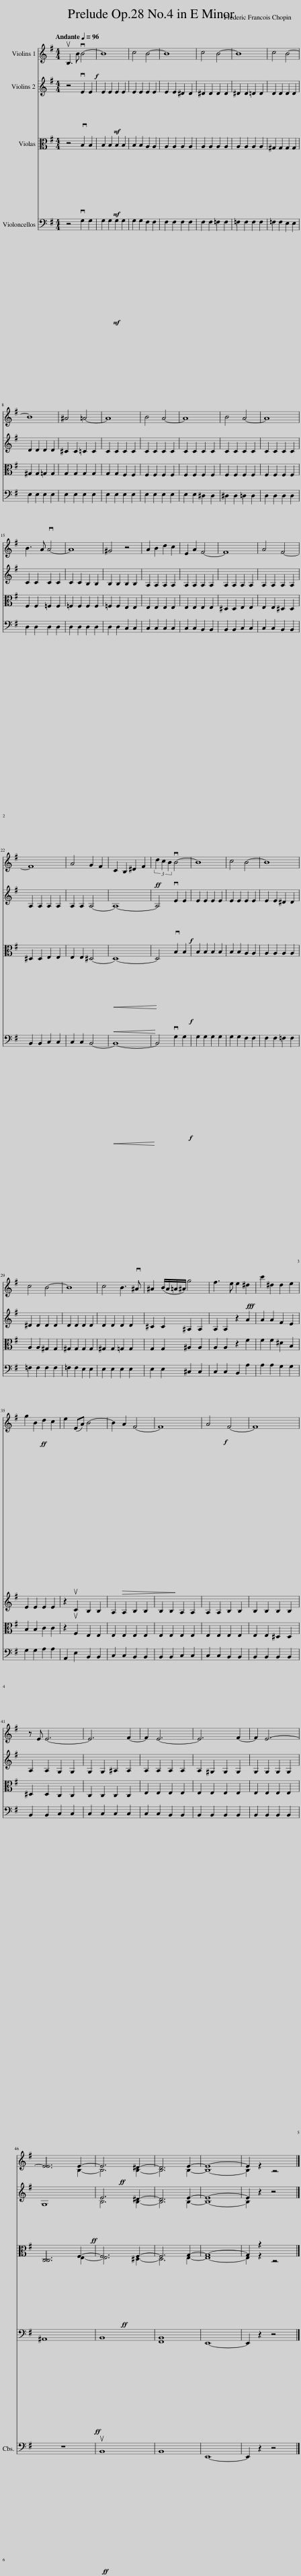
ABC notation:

X:1
%%score ( 1 2 ) ( 3 4 ) ( 5 6 ) 7 8
L:1/8
Q:1/4=96
M:4/4
I:linebreak $
K:G
V:1 treble
V:2 treble
V:3 treble
V:4 treble
V:5 alto
V:6 alto
V:7 bass
V:8 bass-8 transpose=-12
V:1
!f! uB,3 B vB4- | B8 | c4 B4- | B8 | c4 B4- | %5
 B8 | c4 B4- |$ B8 | ^A4 =A4- | A8 | %10
 B4 A4- | A8 | B4 A4- | A8 |$ B3 A vA4- | %15
 A8 | ^G4 z4 | A2 B2 d2 c2 | E2 A2 F4- | F8 | %20
 A4 F4- |$ F8 | A4 G2 F2 | C2 B,2 ^D2 F2 |!ff! (3d2 c2 B2 vB4- | %25
 B8 | c4 B4- | B8 |$ c4 B4- | B8 | %30
 c4 B3 v^A | ^A2 (B/A/=A/^A/)!fff! g4 | f3 e e2 ^d2 | c'2 ^d2 d2 e2 |$ g2!ff! B2 d2 c2 | %35
 e2 (EA) B4- | B2!>(! A2 F4-!>)! | F8 |!f! A4 F4- | F8 |$ %40
 z E E6- | E6 F2- | F2 E6- | E6 F2- | F2 E6- |$ %45
 E6!ff! E2- | E6 ^D2- | D6 E2- | E8- | E2 x4 x2 |] %50
V:2
 x8 | x8 | x8 | x8 | x8 | %5
 x8 | x8 |$ x8 | x8 | x8 | %10
 x8 | x8 | x8 | x8 |$ x8 | %15
 x8 | x8 | x8 | x8 | x8 | %20
 x8 |$ x8 | x8 | x8 | x8 | %25
 x8 | x8 | x8 |$ x8 | x8 | %30
 x8 | x8 | x8 | x8 |$ x8 | %35
 x8 | x8 | x8 | x8 | x8 |$ %40
 x8 | x8 | x8 | x8 | x8 |$ %45
 E6 B,2- | B,6 B,2- | B,6 B,2- | B,8- | B,2 z2 z4 |] %50
V:3
 z4!mf! vE2 E2 | E2 E2 E2 E2 | E2 E2 E2 E2 | E2 E2 ^D2 D2 | ^D2 D2 D2 D2 | %5
 ^D2 D2 =D2 D2 | D2 D2 D2 D2 |$ D2 D2 D2 D2 | ^C2 C2 =C2 C2 | C2 C2 C2 C2 | %10
 C2 C2 C2 C2 | C2 C2 C2 C2 | C2 C2 C2 C2 | C2 C2 C2 C2 |$ C2 C2 C2 C2 | %15
 C2 C2 B,2 B,2 | B,2 B,2 B,2 B,2 | A,2 A,2 A,2 A,2 | A,2 A,2 A,2 A,2 | A,2 A,2 A,2 A,2 | %20
 A,2 A,2 A,2 A,2 |$ A,2 A,2 A,2 A,2 | A,2 A,2 A,4- | A,8- | A,4!f! vE2 E2 | %25
 E2 E2 E2 E2 | E2 E2 E2 E2 | E2 E2 ^D2 D2 |$ ^D2 D2 D2 D2 | D2 D2 D2 D2 | %30
 D2 D2 D2 D2 | ^C2 C2 ^A,2 A,2 | A,2 A,2 z2 A2 | A2 A2 F2 E2 |$ E2 E2 E2 E2 | %35
 z2 uC2 B,2 B,2 | A,2 A,2 B,2 B,2 | B,2 B,2 A,2 A,2 | A,2 A,2 B,2 B,2 | B,2 B,2 B,2 B,2 |$ %40
 A,2 A,2 G,2 G,2 | G,2 G,2 ^A,2 A,2 | A,2 A,2 A,2 A,2 | A,2 ^G,2 G,2 G,2 | G,2 G,2 G,2 G,2 |$ %45
 G,8 |!ff! E6 ^D2- | D6 E2- | E8- | E2 z2 z4 |] %50
V:4
 x8 | x8 | x8 | x8 | x8 | %5
 x8 | x8 |$ x8 | x8 | x8 | %10
 x8 | x8 | x8 | x8 |$ x8 | %15
 x8 | x8 | x8 | x8 | x8 | %20
 x8 |$ x8 | x8 | x8 | x8 | %25
 x8 | x8 | x8 |$ x8 | x8 | %30
 x8 | x8 | x8 | x8 |$ x8 | %35
 x8 | x8 | x8 | x8 | x8 |$ %40
 x8 | x8 | x8 | x8 | x8 |$ %45
 x8 | B,6 B,2- | B,6 B,2- | B,8- | B,2 x6 |] %50
V:5
 z4!mf! vB,2 B,2 | B,2 B,2 B,2 B,2 | B,2 B,2 A,2 A,2 | A,2 A,2 A,2 A,2 | A,2 A,2 A,2 A,2 | %5
 A,2 A,2 A,2 A,2 | ^G,2 G,2 G,2 G,2 |$ ^G,2 G,2 =G,2 G,2 | G,2 G,2 G,2 G,2 | G,2 G,2 F,2 F,2 | %10
 F,2 F,2 F,2 F,2 | F,2 F,2 F,2 F,2 | F,2 F,2 F,2 F,2 | F,2 F,2 F,2 F,2 |$ F,2 F,2 =F,2 F,2 | %15
 =F,2 F,2 F,2 F,2 | =F,2 F,2 E,2 E,2 | E,2 E,2 E,2 E,2 | E,2 E,2 E,2 E,2 | ^D,2 D,2 E,2 E,2 | %20
 E,2 E,2 ^D,2 D,2 |$ ^D,2 D,2 E,2 E,2 | E,2 E,2 ^D,4- |!<(!!<(! D,8-!<)!!<)! | D,4!f! vB,2 B,2 | %25
 B,2 B,2 B,2 B,2 | B,2 B,2 A,2 A,2 | A,2 A,2 A,2 A,2 |$ A,2 A,2 ^G,2 G,2 | ^G,2 G,2 G,2 G,2 | %30
 ^G,2 G,2 =G,2 G,2 | G,2 G,2 ^A,2 A,2 | A,2 A,2 z2 F2 | F2 F2 ^D2 B,2 |$ B,2 B,2 C2 C2 | %35
 z2 uF,2 E,2 E,2 | E,2 E,2 E,2 E,2 | E,2 E,2 E,2 E,2 | E,2 E,2 E,2 E,2 | E,2 E,2 ^D,2 D,2 |$ %40
 ^D,2 D,2 C,2 C,2 | C,2 C,2 C,2 C,2 | E,2 E,2 E,2 E,2 | E,2 E,2 E,2 E,2 | E,2 E,2 E,2 E,2 |$ %45
 C,6!ff! F,2- | F,6 F,2- | F,6 G,2- | G,8- | G,2 z2 x4 |] %50
V:6
 x8 | x8 | x8 | x8 | x8 | %5
 x8 | x8 |$ x8 | x8 | x8 | %10
 x8 | x8 | x8 | x8 |$ x8 | %15
 x8 | x8 | x8 | x8 | x8 | %20
 x8 |$ x8 | x8 | x8 | x8 | %25
 x8 | x8 | x8 |$ x8 | x8 | %30
 x8 | x8 | x8 | x8 |$ x8 | %35
 x8 | x8 | x8 | x8 | x8 |$ %40
 x8 | x8 | x8 | x8 | x8 |$ %45
 C,6 E,2- | E,6 ^D,2- | D,6 E,2- | E,8- | E,2 z2 z4 |] %50
V:7
 z4!mf! vG,2 G,2 | G,2 G,2 G,2 G,2 | G,2 G,2 F,2 F,2 | F,2 F,2 F,2 F,2 | F,2 F,2 =F,2 F,2 | %5
 =F,2 F,2 F,2 F,2 | =F,2 F,2 E,2 E,2 |$ E,2 E,2 E,2 E,2 | E,2 E,2 E,2 E,2 | E,2 E,2 E,2 E,2 | %10
 E,2 E,2 E,2 E,2 | E,2 E,2 ^D,2 D,2 | ^D,2 D,2 =D,2 D,2 | D,2 D,2 D,2 D,2 |$ D,2 D,2 D,2 D,2 | %15
 D,2 D,2 D,2 D,2 | D,2 D,2 C,2 C,2 | C,2 C,2 C,2 C,2 | C,2 C,2 B,,2 B,,2 | B,,2 B,,2 C,2 C,2 | %20
 C,2 C,2 B,,2 B,,2 |$ B,,2 B,,2 C,2 C,2 | C,2 C,2 B,,4- |!<(! B,,8-!<)! | B,,4!f! vG,2 G,2 | %25
 G,2 G,2 G,2 G,2 | G,2 G,2 F,2 F,2 | F,2 F,2 =F,2 F,2 |$ =F,2 F,2 F,2 F,2 | =F,2 F,2 E,2 E,2 | %30
 E,2 E,2 E,2 E,2 | E,2 E,2 ^C,2 C,2 | C,2 C,2 B,,2 A,2 | A,2 A,2 G,2 G,2 |$ G,2 G,2 A,2 A,2 | %35
 A,,2 E,2 B,,2 B,,2 | C,2 C,2 B,,2 B,,2 | B,,2 B,,2 C,2 C,2 | C,2 C,2 B,,2 B,,2 | B,,2 B,,2 B,,2 B,,2 |$ %40
 B,,2 B,,2 C,2 C,2 | C,2 C,2 C,2 C,2 | C,2 C,2 B,,2 B,,2 | B,,2 B,,2 B,,2 B,,2 | B,,2 B,,2 B,,2 B,,2 |$ %45
 ^A,,8 |!ff! B,,8 | [F,,B,,]8 | E,,8- | E,,2 z2 z4 |] %50
V:8
 z8 | z8 | z8 | z8 | z8 | %5
 z8 | z8 |$ z8 | z8 | z8 | %10
 z8 | z8 | z8 | z8 |$ z8 | %15
 z8 | z8 | z8 | z8 | z8 | %20
 z8 |$ z8 | z8 | z8 | z8 | %25
 z8 | z8 | z8 |$ z8 | z8 | %30
 z8 | z8 | z8 | z8 |$ z8 | %35
 z8 | z8 | z8 | z8 | z8 |$ %40
 z8 | z8 | z8 | z8 | z8 |$ %45
[K:bass] z8 |!ff! uB,,8 | B,,8 | E,,8- | E,,2 z2 z4 |] %50
